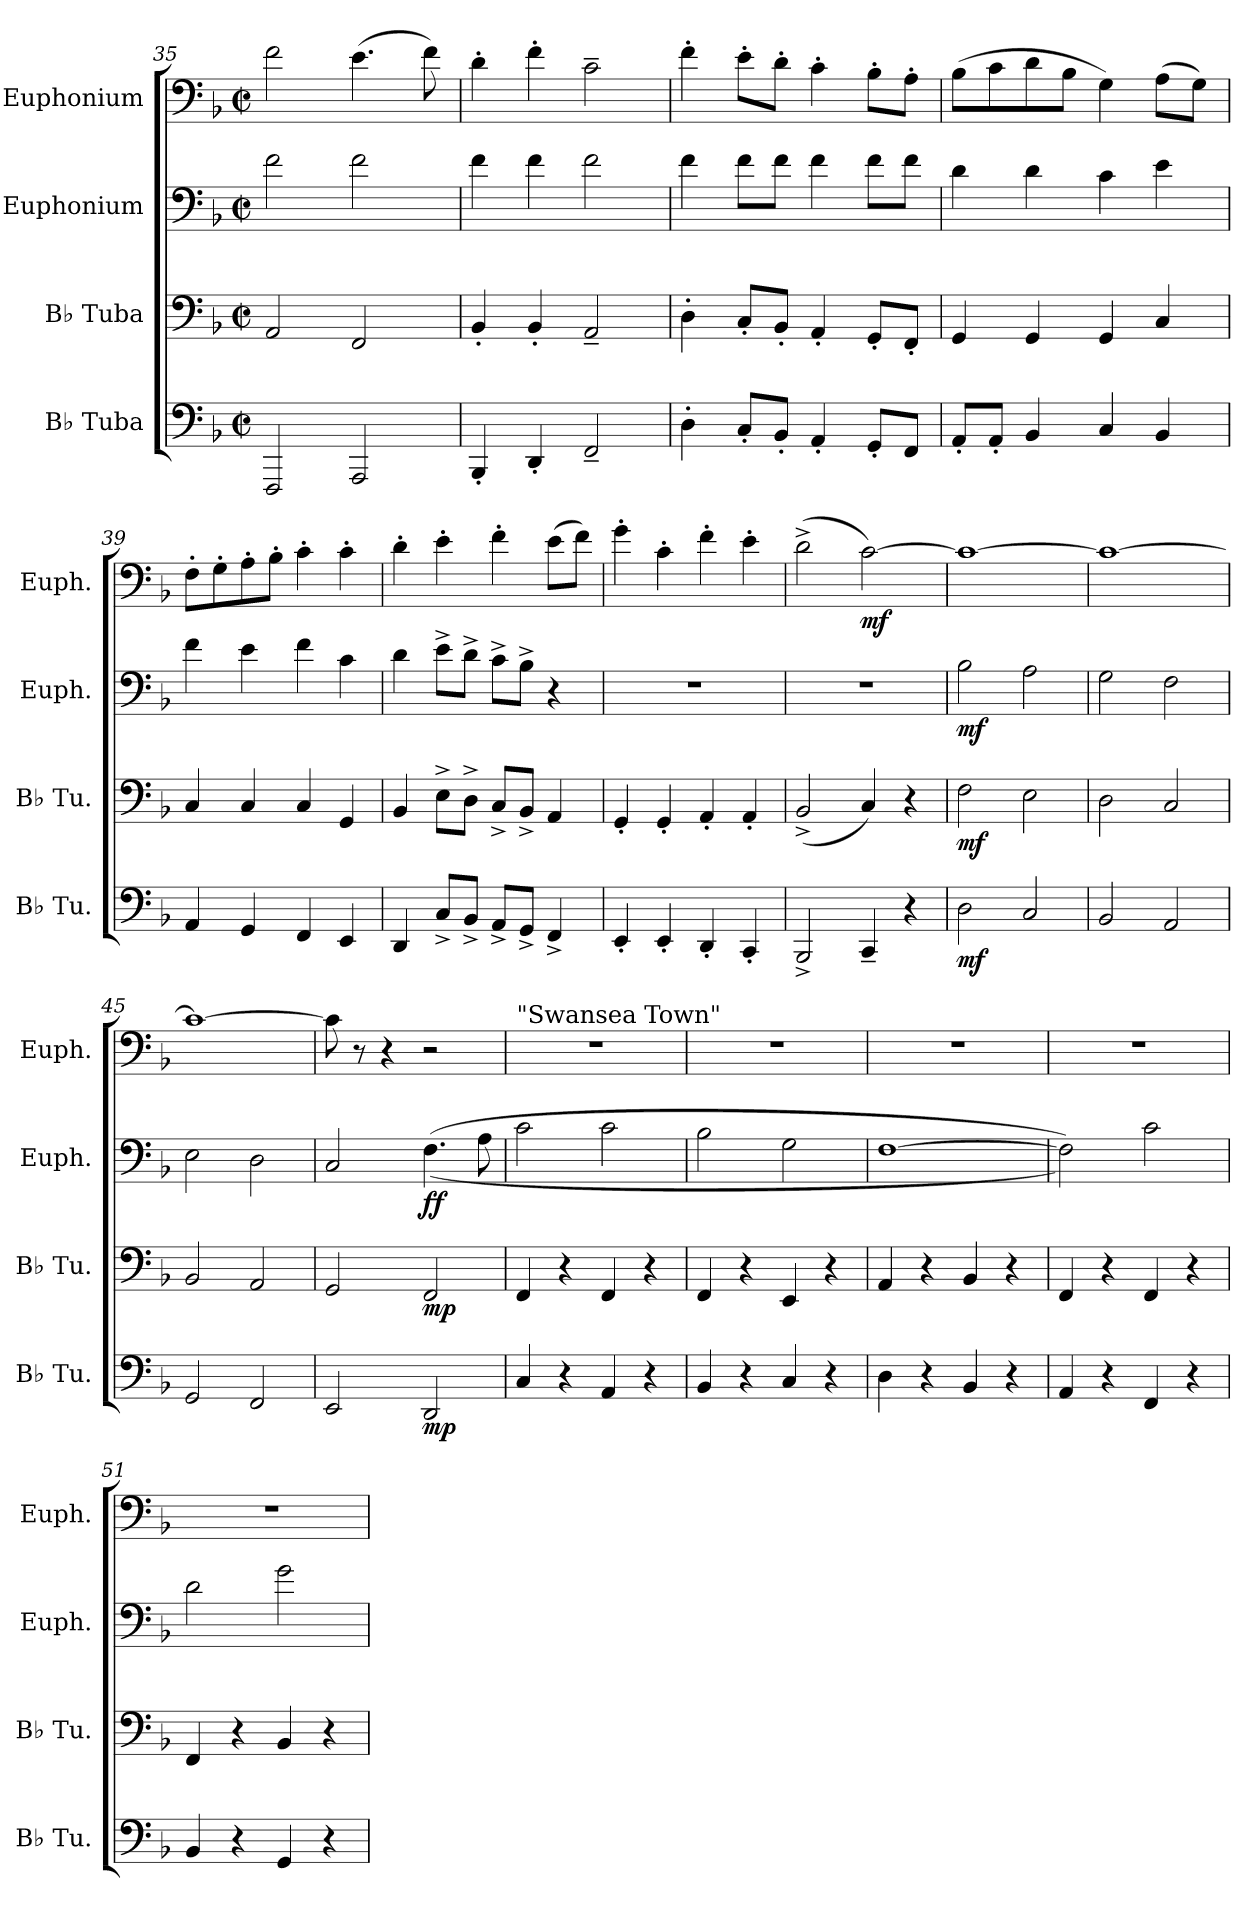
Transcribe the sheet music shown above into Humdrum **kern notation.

**kern	**dynam	**kern	**dynam	**kern	**dynam	**kern	**dynam
*part4	*part4	*part3	*part3	*part2	*part2	*part1	*part1
*staff4	*staff4	*staff3	*staff3	*staff2	*staff2	*staff1	*staff1
*I"B♭ Tuba	*	*I"B♭ Tuba	*	*I"Euphonium	*	*I"Euphonium	*
*I'B♭ Tu.	*	*I'B♭ Tu.	*	*I'Euph.	*	*I'Euph.	*
*clefF4	*	*clefF4	*	*clefF4	*	*clefF4	*
*k[b-]	*	*k[b-]	*	*k[b-]	*	*k[b-]	*
*M2/2	*	*M2/2	*	*M2/2	*	*M2/2	*
*met(c|)	*	*met(c|)	*	*met(c|)	*	*met(c|)	*
=35	=35	=35	=35	=35	=35	=35	=35
2FFF/	.	2AA/	.	2f\	.	2f\	.
2AAA/	.	2FF/	.	2f\	.	(4.e\	.
.	.	.	.	.	.	8f\)	.
=36	=36	=36	=36	=36	=36	=36	=36
4BBB-'/	.	4BB-'/	.	4f\	.	4d'\	.
4DD'/	.	4BB-'/	.	4f\	.	4f'\	.
2FF~/	.	2AA~/	.	2f\	.	2c~\	.
!!LO:PB:g=z
=37	=37	=37	=37	=37	=37	=37	=37
4D'\	.	4D'\	.	4f\	.	4f'\	.
8C'/L	.	8C'/L	.	8f\L	.	8e'\L	.
8BB-'/J	.	8BB-'/J	.	8f\J	.	8d'\J	.
4AA'/	.	4AA'/	.	4f\	.	4c'\	.
8GG'/L	.	8GG'/L	.	8f\L	.	8B-'\L	.
8FF/J	.	8FF'/J	.	8f\J	.	8A'\J	.
=38	=38	=38	=38	=38	=38	=38	=38
8AA'/L	.	4GG/	.	4d\	.	(8B-\L	.
8AA'/J	.	.	.	.	.	8c\	.
4BB-/	.	4GG/	.	4d\	.	8d\	.
.	.	.	.	.	.	8B-\J	.
4C/	.	4GG/	.	4c\	.	4G\)	.
4BB-/	.	4C/	.	4e\	.	(8A\L	.
.	.	.	.	.	.	8G\J)	.
=39	=39	=39	=39	=39	=39	=39	=39
4AA/	.	4C/	.	4f\	.	8F'\L	.
.	.	.	.	.	.	8G'\	.
4GG/	.	4C/	.	4e\	.	8A'\	.
.	.	.	.	.	.	8B-'\J	.
4FF/	.	4C/	.	4f\	.	4c'\	.
4EE/	.	4GG/	.	4c\	.	4c'\	.
=40	=40	=40	=40	=40	=40	=40	=40
4DD/	.	4BB-/	.	4d\	.	4d'\	.
8C^/L	.	8E^\L	.	8e^\L	.	4e'\	.
8BB-^/J	.	8D^\J	.	8d^\J	.	.	.
8AA^/L	.	8C^/L	.	8c^\L	.	4f'\	.
8GG^/J	.	8BB-^/J	.	8B-^\J	.	.	.
4FF^/	.	4AA/	.	4r	.	(8e\L	.
.	.	.	.	.	.	8f\J)	.
=41	=41	=41	=41	=41	=41	=41	=41
4EE'/	.	4GG'/	.	1r	.	4g'\	.
4EE'/	.	4GG'/	.	.	.	4c'\	.
4DD'/	.	4AA'/	.	.	.	4f'\	.
4CC'/	.	4AA'/	.	.	.	4e'\	.
!!LO:LB:g=z
=42	=42	=42	=42	=42	=42	=42	=42
2BBB-^/	.	(2BB-^/	.	1r	.	(2d^\	.
!	!	!	!	!	!	!	!LO:DY:b
4CC~/	.	4C/)	.	.	.	[2c\)	mf
4r	.	4r	.	.	.	.	.
=43	=43	=43	=43	=43	=43	=43	=43
!	!LO:DY:b	!	!LO:DY:b	!	!LO:DY:b	!	!
2D\	mf	2F\	mf	2B-\	mf	1c_	.
2C/	.	2E\	.	2A\	.	.	.
=44	=44	=44	=44	=44	=44	=44	=44
2BB-/	.	2D\	.	2G\	.	1c_	.
2AA/	.	2C/	.	2F\	.	.	.
=45	=45	=45	=45	=45	=45	=45	=45
2GG/	.	2BB-/	.	2E\	.	1c_	.
2FF/	.	2AA/	.	2D\	.	.	.
=46	=46	=46	=46	=46	=46	=46	=46
2EE/	.	2GG/	.	2C/	.	8c\]	.
.	.	.	.	.	.	8r	.
.	.	.	.	.	.	4r	.
!	!LO:DY:b	!	!LO:DY:b	!	!LO:DY:b	!	!
!	!	!	!	!	!LO:DY:n=1:b	!	!
2DD/	mp	2FF/	mp	((4.F\	f f	2r	.
.	.	.	.	8A\	.	.	.
=47	=47	=47	=47	=47	=47	=47	=47
!	!	!	!	!	!	!LO:TX:a:t="Swansea Town"	!
4C/	.	4FF/	.	2c\	.	1r	.
4r	.	4r	.	.	.	.	.
4AA/	.	4FF/	.	2c\	.	.	.
4r	.	4r	.	.	.	.	.
=48	=48	=48	=48	=48	=48	=48	=48
4BB-/	.	4FF/	.	2B-\	.	1r	.
4r	.	4r	.	.	.	.	.
4C/	.	4EE/	.	2G\	.	.	.
4r	.	4r	.	.	.	.	.
=49	=49	=49	=49	=49	=49	=49	=49
4D\	.	4AA/	.	[1F	.	1r	.
4r	.	4r	.	.	.	.	.
4BB-/	.	4BB-/	.	.	.	.	.
4r	.	4r	.	.	.	.	.
=50	=50	=50	=50	=50	=50	=50	=50
4AA/	.	4FF/	.	2F\]))	.	1r	.
4r	.	4r	.	.	.	.	.
4FF/	.	4FF/	.	2c\	.	.	.
4r	.	4r	.	.	.	.	.
!!LO:LB:g=z
=51	=51	=51	=51	=51	=51	=51	=51
4BB-/	.	4FF/	.	2d\	.	1r	.
4r	.	4r	.	.	.	.	.
4GG/	.	4BB-/	.	2g\	.	.	.
4r	.	4r	.	.	.	.	.
=	=	=	=	=	=	=	=
*-	*-	*-	*-	*-	*-	*-	*-
